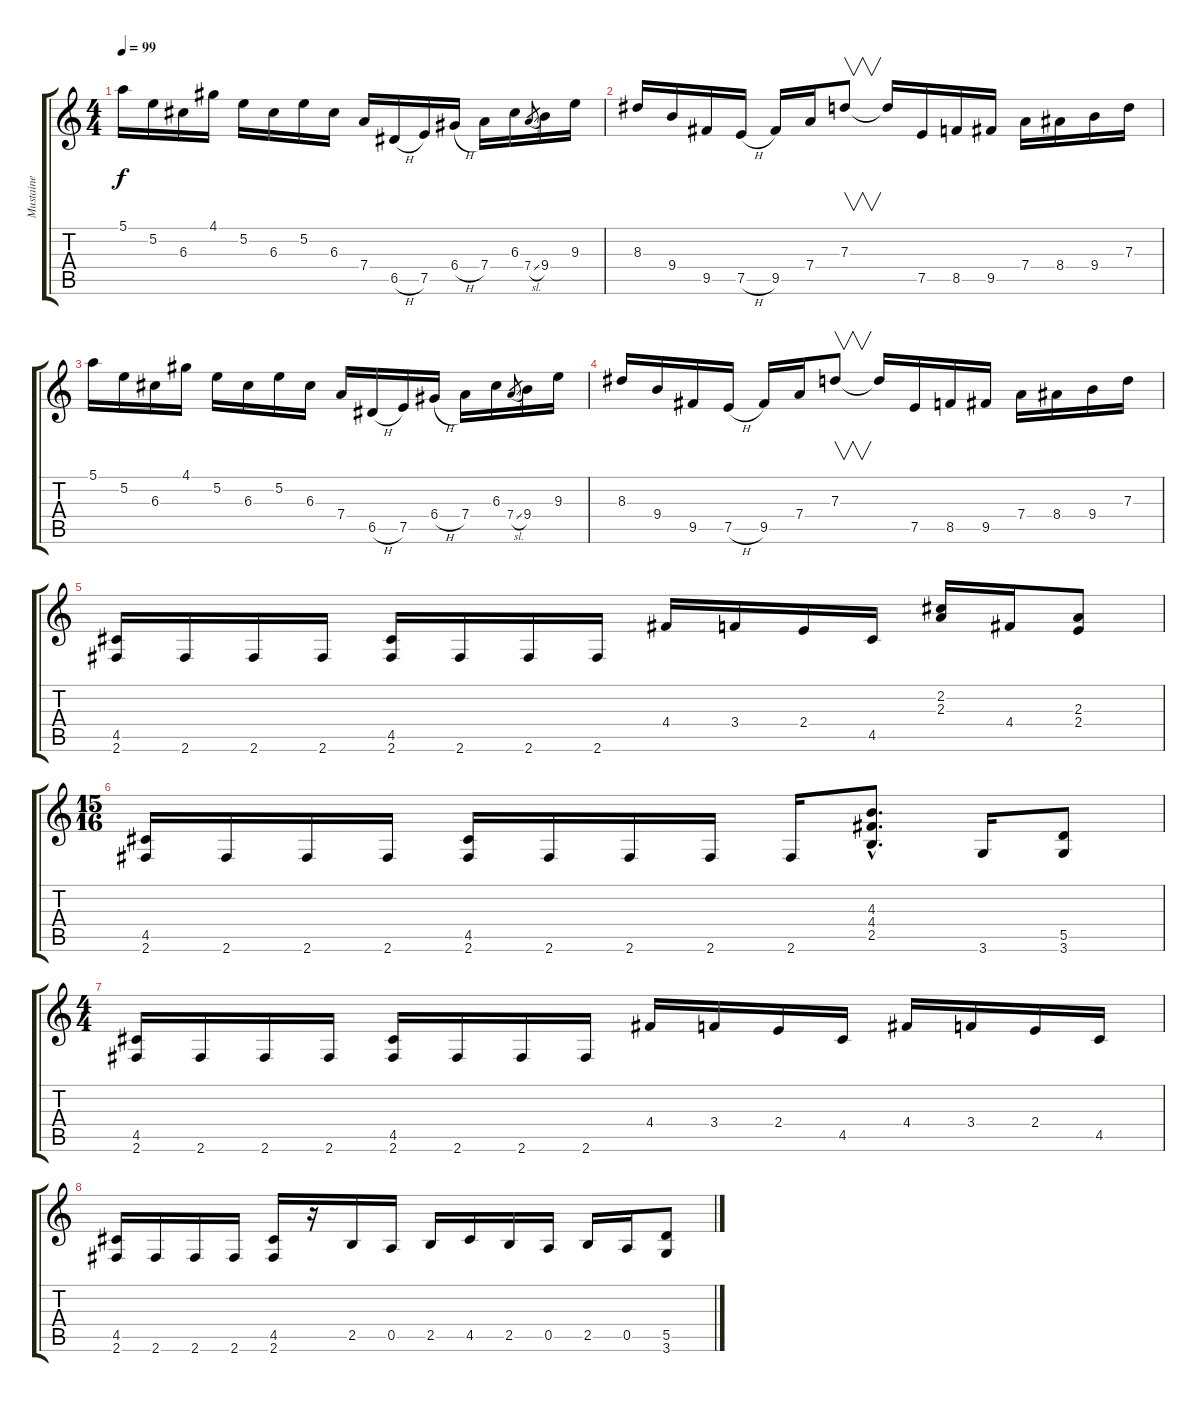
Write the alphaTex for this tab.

\track ("Mustaine" "Mustaine") {instrument distortionguitar}
\staff {score tabs}
\tuning (E4 B3 G3 D3 A2 E2) {hide}
\ts (4 4)
\tempo 99
\clef g2
\ks c
5.1.16{dy f} 5.2.16 6.3.16 4.1.16 5.2.16 6.3.16 5.2.16 6.3.16 7.4.16 6.5{h}.16 7.5.16 6.4{h}.16 7.4.16 6.3.16 7.4{sl}.8{gr} 9.4.16 9.3.16 |
8.3.16 9.4.16 9.5.16 7.5{h}.16 9.5.16 7.4.16 7.3.8{v} 7.3{t}.16 7.5.16 8.5.16 9.5.16 7.4.16 8.4.16 9.4.16 7.3.16 |
5.1.16 5.2.16 6.3.16 4.1.16 5.2.16 6.3.16 5.2.16 6.3.16 7.4.16 6.5{h}.16 7.5.16 6.4{h}.16 7.4.16 6.3.16 7.4{sl}.8{gr} 9.4.16 9.3.16 |
8.3.16 9.4.16 9.5.16 7.5{h}.16 9.5.16 7.4.16 7.3.8{v} 7.3{t}.16 7.5.16 8.5.16 9.5.16 7.4.16 8.4.16 9.4.16 7.3.16 |
(4.5 2.6).16 2.6.16 2.6.16 2.6.16 (4.5 2.6).16 2.6.16 2.6.16 2.6.16 4.4.16 3.4.16 2.4.16 4.5.16 (2.2 2.3).16 4.4.16 (2.3 2.4).8 |
\ts (15 16)
(4.5 2.6).16 2.6.16 2.6.16 2.6.16 (4.5 2.6).16 2.6.16 2.6.16 2.6.16 2.6.16 (4.3{hac} 4.4{hac} 2.5{hac}).8{d} 3.6.16 (5.5 3.6).8 |
\ts (4 4)
(4.5 2.6).16 2.6.16 2.6.16 2.6.16 (4.5 2.6).16 2.6.16 2.6.16 2.6.16 4.4.16 3.4.16 2.4.16 4.5.16 4.4.16 3.4.16 2.4.16 4.5.16 |
(4.5 2.6).16 2.6.16 2.6.16 2.6.16 (4.5 2.6).16 r.16 2.5.16 0.5.16 2.5.16 4.5.16 2.5.16 0.5.16 2.5.16 0.5.16 (5.5 3.6).8
